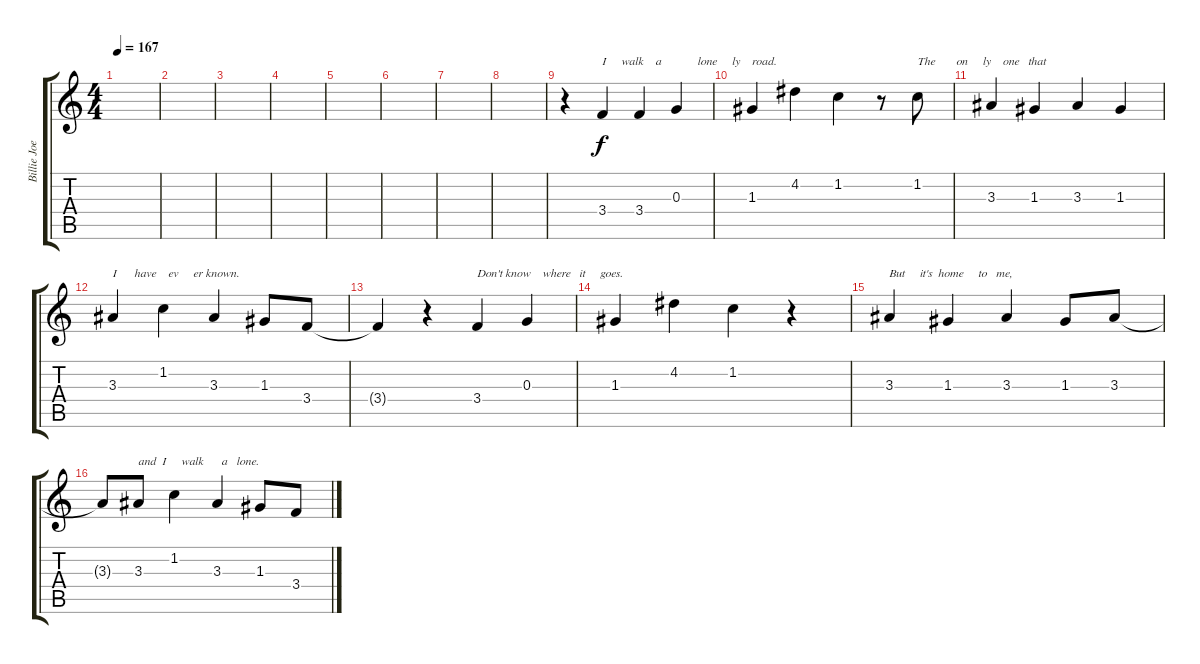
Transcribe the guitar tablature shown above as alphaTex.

\track ("Billie Joe Armstrong (Vocals)" "Billie Joe") {instrument electricguitarjazz}
\staff {score tabs}
\tuning (E4 B3 G3 D3 A2 E2) {hide}
\ts (4 4)
\tempo 167
\clef g2
\ks c
|
|
|
|
|
|
|
|
r.4 3.4.4{txt "I     walk    a            lone     ly    road."} 3.4.4 0.3.4 |
1.3.4 4.2.4 1.2.4 r.8 1.2.8{txt "The       on     ly    one   that"} |
3.3.4 1.3.4 3.3.4 1.3.4 |
3.3.4{txt "I      have    ev     er known."} 1.2.4 3.3.4 1.3.8 3.4.8 |
3.4{t}.4 r.4 3.4.4{txt "Don't know    where   it     goes."} 0.3.4 |
1.3.4 4.2.4 1.2.4 r.4 |
3.3.4{txt "But     it's  home     to   me,"} 1.3.4 3.3.4 1.3.8 3.3.8 |
3.3{t}.8 3.3.8{txt "and  I     walk      a   lone."} 1.2.4 3.3.4 1.3.8 3.4.8
